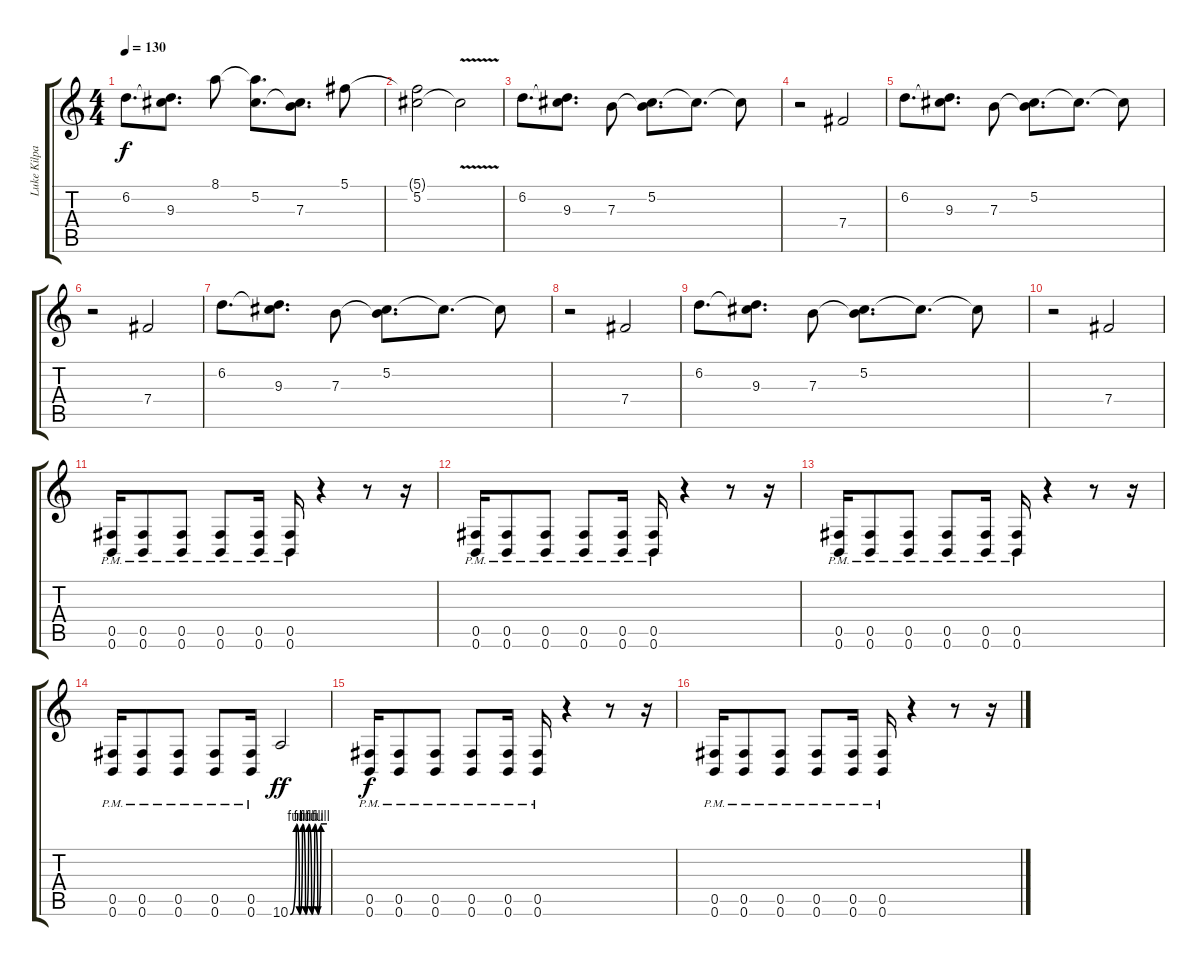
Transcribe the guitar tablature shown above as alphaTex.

\track ("Luke Kilpatrick" "Luke Kilpa") {instrument overdrivenguitar}
\staff {score tabs}
\tuning (Db4 Ab3 E3 B2 Gb2 B1) {hide}
\ts (4 4)
\tempo 130
\clef g2
\ks c
6.2.8{d dy f volume 14 balance 4 instrument overdrivenguitar} (6.2{t} 9.3).8{d} 8.1.8 (8.1{t} 5.2).8{d} (5.2{t} 7.3).8{d} 5.1.8 |
(5.1{t} 5.2).2 5.2{v t}.2 |
6.2.8{d volume 14 balance 12 instrument electricguitarjazz} (6.2{t} 9.3).8{d} 7.3.8 (5.2 7.3{t}).8{d} 5.2{t}.8{d} 5.2{t}.8 |
r.2 7.4.2 |
6.2.8{d} (6.2{t} 9.3).8{d} 7.3.8 (5.2 7.3{t}).8{d} 5.2{t}.8{d} 5.2{t}.8 |
r.2 7.4.2 |
6.2.8{d} (6.2{t} 9.3).8{d} 7.3.8 (5.2 7.3{t}).8{d} 5.2{t}.8{d} 5.2{t}.8 |
r.2 7.4.2 |
6.2.8{d} (6.2{t} 9.3).8{d} 7.3.8 (5.2 7.3{t}).8{d} 5.2{t}.8{d} 5.2{t}.8 |
r.2 7.4.2 |
(0.5{pm} 0.6{pm}).16{volume 14 balance 12 instrument overdrivenguitar} (0.5{pm} 0.6{pm}).8 (0.5{pm} 0.6{pm}).8 (0.5{pm} 0.6{pm}).8 (0.5{pm} 0.6{pm}).16 (0.5{pm} 0.6{pm}).16 r.4 r.8 r.16 |
(0.5{pm} 0.6{pm}).16 (0.5{pm} 0.6{pm}).8 (0.5{pm} 0.6{pm}).8 (0.5{pm} 0.6{pm}).8 (0.5{pm} 0.6{pm}).16 (0.5{pm} 0.6{pm}).16 r.4 r.8 r.16 |
(0.5{pm} 0.6{pm}).16 (0.5{pm} 0.6{pm}).8 (0.5{pm} 0.6{pm}).8 (0.5{pm} 0.6{pm}).8 (0.5{pm} 0.6{pm}).16 (0.5{pm} 0.6{pm}).16 r.4 r.8 r.16 |
(0.5{pm} 0.6{pm}).16 (0.5{pm} 0.6{pm}).8 (0.5{pm} 0.6{pm}).8 (0.5{pm} 0.6{pm}).8 (0.5{pm} 0.6{pm}).16 10.6{be (custom 0 0 10 4 15 0 20 4 25 0 30 4 35 0 40 4 45 0 50 4 60 4)}.2{dy ff} |
(0.5{pm} 0.6{pm}).16{dy f} (0.5{pm} 0.6{pm}).8 (0.5{pm} 0.6{pm}).8 (0.5{pm} 0.6{pm}).8 (0.5{pm} 0.6{pm}).16 (0.5{pm} 0.6{pm}).16 r.4 r.8 r.16 |
(0.5{pm} 0.6{pm}).16 (0.5{pm} 0.6{pm}).8 (0.5{pm} 0.6{pm}).8 (0.5{pm} 0.6{pm}).8 (0.5{pm} 0.6{pm}).16 (0.5{pm} 0.6{pm}).16 r.4 r.8 r.16
